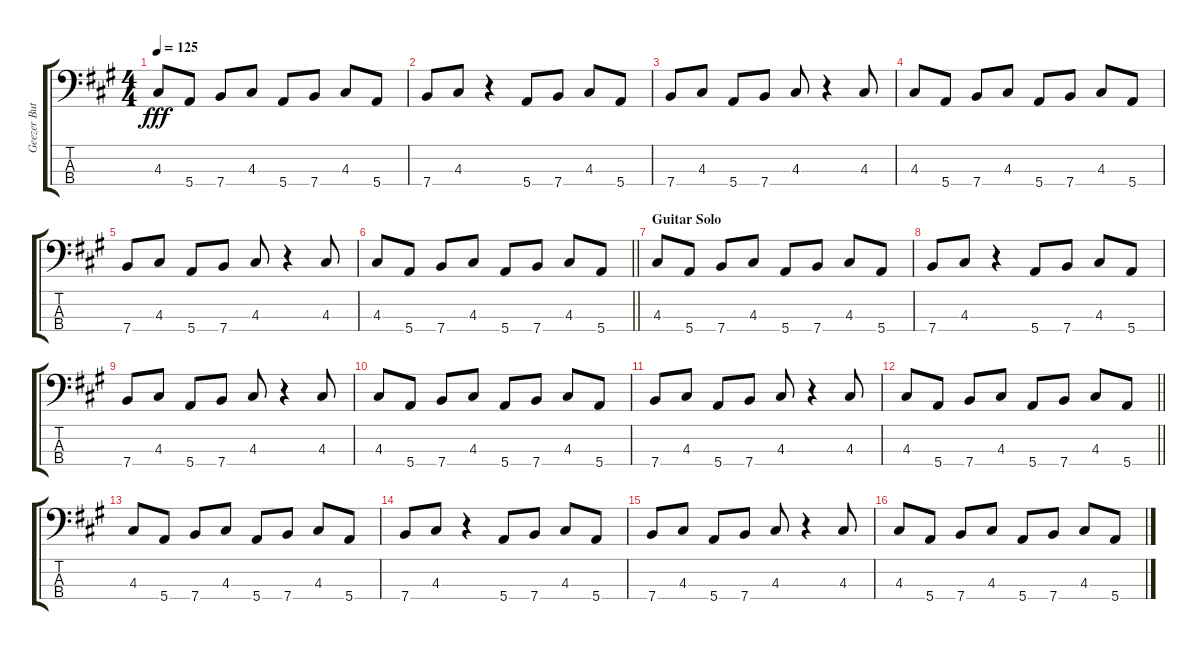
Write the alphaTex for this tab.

\track ("Geezer Butler" "Geezer But") {instrument electricbassfinger}
\staff {score tabs}
\tuning (G2 D2 A1 E1) {hide}
\ts (4 4)
\tempo 125
\clef f4
\ks a
4.3.8{dy fff} 5.4.8 7.4.8 4.3.8 5.4.8 7.4.8 4.3.8 5.4.8 |
7.4.8 4.3.8 r.4 5.4.8 7.4.8 4.3.8 5.4.8 |
7.4.8 4.3.8 5.4.8 7.4.8 4.3.8 r.4 4.3.8 |
4.3.8 5.4.8 7.4.8 4.3.8 5.4.8 7.4.8 4.3.8 5.4.8 |
7.4.8 4.3.8 5.4.8 7.4.8 4.3.8 r.4 4.3.8 |
\barLineRight lightlight
4.3.8 5.4.8 7.4.8 4.3.8 5.4.8 7.4.8 4.3.8 5.4.8 |
\section ("" "Guitar Solo")
4.3.8 5.4.8 7.4.8 4.3.8 5.4.8 7.4.8 4.3.8 5.4.8 |
7.4.8 4.3.8 r.4 5.4.8 7.4.8 4.3.8 5.4.8 |
7.4.8 4.3.8 5.4.8 7.4.8 4.3.8 r.4 4.3.8 |
4.3.8 5.4.8 7.4.8 4.3.8 5.4.8 7.4.8 4.3.8 5.4.8 |
7.4.8 4.3.8 5.4.8 7.4.8 4.3.8 r.4 4.3.8 |
\barLineRight lightlight
4.3.8 5.4.8 7.4.8 4.3.8 5.4.8 7.4.8 4.3.8 5.4.8 |
4.3.8 5.4.8 7.4.8 4.3.8 5.4.8 7.4.8 4.3.8 5.4.8 |
7.4.8 4.3.8 r.4 5.4.8 7.4.8 4.3.8 5.4.8 |
7.4.8 4.3.8 5.4.8 7.4.8 4.3.8 r.4 4.3.8 |
4.3.8 5.4.8 7.4.8 4.3.8 5.4.8 7.4.8 4.3.8 5.4.8
